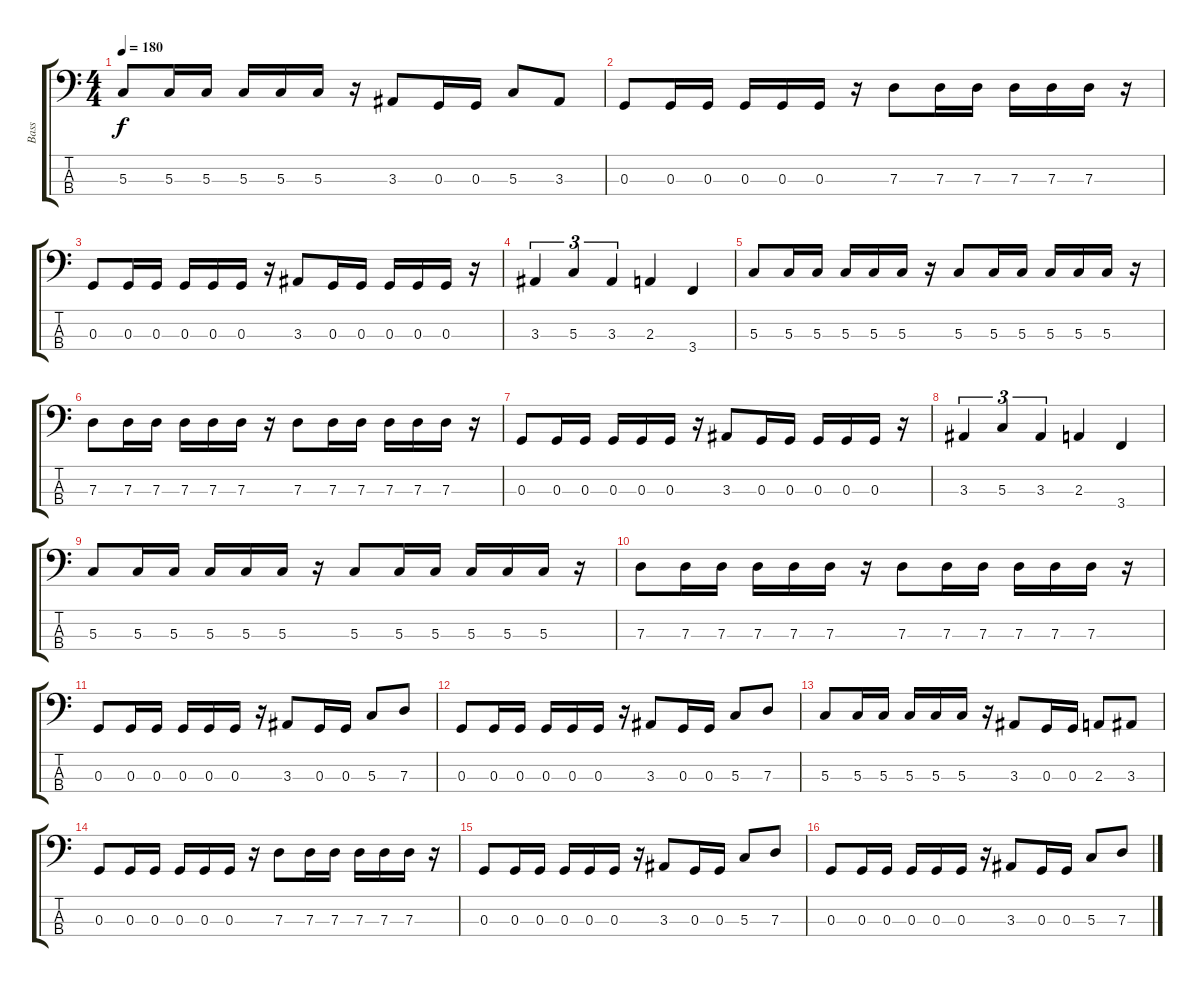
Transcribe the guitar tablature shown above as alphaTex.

\track ("Bass" "Bass") {instrument electricbasspick}
\staff {score tabs}
\tuning (F2 C2 G1 D1) {hide}
\ts (4 4)
\tempo 180
\clef f4
\ks c
5.3.8{dy f} 5.3.16 5.3.16 5.3.16 5.3.16 5.3.16 r.16 3.3.8 0.3.16 0.3.16 5.3.8 3.3.8 |
0.3.8 0.3.16 0.3.16 0.3.16 0.3.16 0.3.16 r.16 7.3.8 7.3.16 7.3.16 7.3.16 7.3.16 7.3.16 r.16 |
0.3.8 0.3.16 0.3.16 0.3.16 0.3.16 0.3.16 r.16 3.3.8 0.3.16 0.3.16 0.3.16 0.3.16 0.3.16 r.16 |
3.3.4{tu (3 2)} 5.3.4{tu (3 2)} 3.3.4{tu (3 2)} 2.3.4 3.4.4 |
5.3.8 5.3.16 5.3.16 5.3.16 5.3.16 5.3.16 r.16 5.3.8 5.3.16 5.3.16 5.3.16 5.3.16 5.3.16 r.16 |
7.3.8 7.3.16 7.3.16 7.3.16 7.3.16 7.3.16 r.16 7.3.8 7.3.16 7.3.16 7.3.16 7.3.16 7.3.16 r.16 |
0.3.8 0.3.16 0.3.16 0.3.16 0.3.16 0.3.16 r.16 3.3.8 0.3.16 0.3.16 0.3.16 0.3.16 0.3.16 r.16 |
3.3.4{tu (3 2)} 5.3.4{tu (3 2)} 3.3.4{tu (3 2)} 2.3.4 3.4.4 |
5.3.8 5.3.16 5.3.16 5.3.16 5.3.16 5.3.16 r.16 5.3.8 5.3.16 5.3.16 5.3.16 5.3.16 5.3.16 r.16 |
7.3.8 7.3.16 7.3.16 7.3.16 7.3.16 7.3.16 r.16 7.3.8 7.3.16 7.3.16 7.3.16 7.3.16 7.3.16 r.16 |
0.3.8 0.3.16 0.3.16 0.3.16 0.3.16 0.3.16 r.16 3.3.8 0.3.16 0.3.16 5.3.8 7.3.8 |
0.3.8 0.3.16 0.3.16 0.3.16 0.3.16 0.3.16 r.16 3.3.8 0.3.16 0.3.16 5.3.8 7.3.8 |
5.3.8 5.3.16 5.3.16 5.3.16 5.3.16 5.3.16 r.16 3.3.8 0.3.16 0.3.16 2.3.8 3.3.8 |
0.3.8 0.3.16 0.3.16 0.3.16 0.3.16 0.3.16 r.16 7.3.8 7.3.16 7.3.16 7.3.16 7.3.16 7.3.16 r.16 |
0.3.8 0.3.16 0.3.16 0.3.16 0.3.16 0.3.16 r.16 3.3.8 0.3.16 0.3.16 5.3.8 7.3.8 |
0.3.8 0.3.16 0.3.16 0.3.16 0.3.16 0.3.16 r.16 3.3.8 0.3.16 0.3.16 5.3.8 7.3.8
